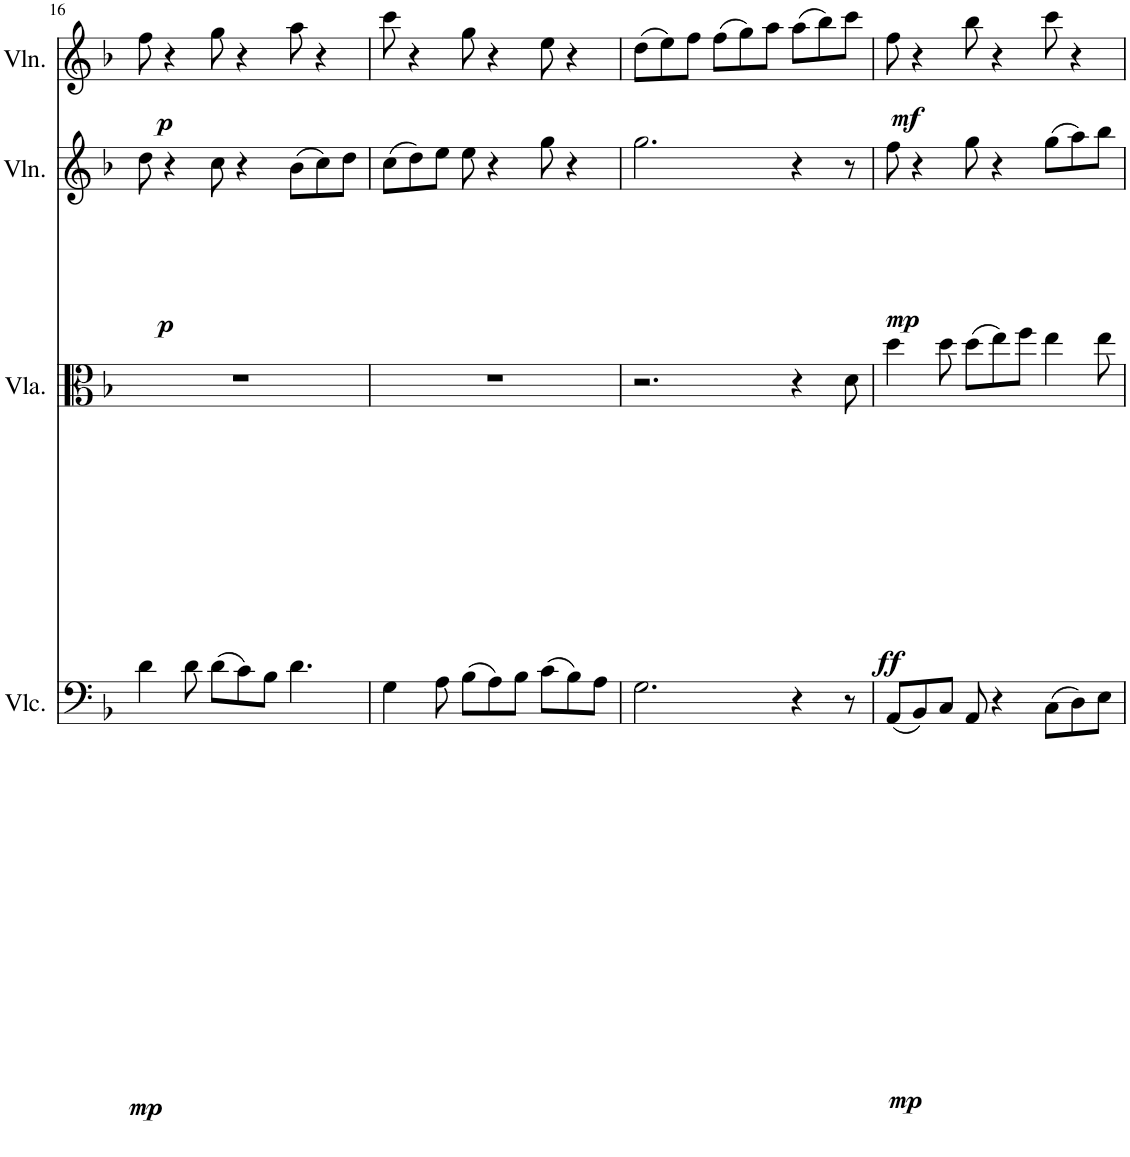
**kern	**dynam	**kern	**dynam	**kern	**dynam	**kern	**dynam
*part4	*part4	*part3	*part3	*part2	*part2	*part1	*part1
*staff4	*staff4	*staff3	*staff3	*staff2	*staff2	*staff1	*staff1
*I"Violoncello	*	*I"Viola	*	*I"Violin	*	*I"Violin	*
*I'Vlc.	*	*I'Vla.	*	*I'Vln.	*	*I'Vln.	*
!!LO:PB:g=z
*clefF4	*	*clefC3	*	*clefG2	*	*clefG2	*
*k[b-]	*	*k[b-]	*	*k[b-]	*	*k[b-]	*
*M9/8	*	*M9/8	*	*M9/8	*	*M9/8	*
=16	=16	=16	=16	=16	=16	=16	=16
!	!LO:DY:b	!	!	!	!LO:DY:b	!	!LO:DY:b
4d\	mp	8%9r	.	8dd\	p	8ff\	p
.	.	.	.	4r	.	4r	.
8d\	.	.	.	.	.	.	.
(8d\L	.	.	.	8cc\	.	8gg\	.
8c\)	.	.	.	4r	.	4r	.
8B-\J	.	.	.	.	.	.	.
4.d\	.	.	.	(8b-\L	.	8aa\	.
.	.	.	.	8cc\)	.	4r	.
.	.	.	.	8dd\J	.	.	.
=17	=17	=17	=17	=17	=17	=17	=17
4G\	.	8%9r	.	(8cc\L	.	8ccc\	.
.	.	.	.	8dd\)	.	4r	.
8A\	.	.	.	8ee\J	.	.	.
(8B-\L	.	.	.	8ee\	.	8gg\	.
8A\)	.	.	.	4r	.	4r	.
8B-\J	.	.	.	.	.	.	.
(8c\L	.	.	.	8gg\	.	8ee\	.
8B-\)	.	.	.	4r	.	4r	.
8A\J	.	.	.	.	.	.	.
=18	=18	=18	=18	=18	=18	=18	=18
2.G\	.	2.r	.	2.gg\	.	(8dd\L	.
.	.	.	.	.	.	8ee\)	.
.	.	.	.	.	.	8ff\J	.
.	.	.	.	.	.	(8ff\L	.
.	.	.	.	.	.	8gg\)	.
.	.	.	.	.	.	8aa\J	.
4r	.	4r	.	4r	.	(8aa\L	.
.	.	.	.	.	.	8bb-\)	.
8r	.	8d\	.	8r	.	8ccc\J	.
=19	=19	=19	=19	=19	=19	=19	=19
!	!LO:DY:b	!	!LO:DY:b	!	!LO:DY:b	!	!LO:DY:b
(8AA/L	mp	4dd\	ff	8ff\	mp	8ff\	mf
8BB-/)	.	.	.	4r	.	4r	.
8C/J	.	8dd\	.	.	.	.	.
8AA/	.	(8dd\L	.	8gg\	.	8bb-\	.
4r	.	8ee\)	.	4r	.	4r	.
.	.	8ff\J	.	.	.	.	.
(8C\L	.	4ee\	.	(8gg\L	.	8ccc\	.
8D\)	.	.	.	8aa\)	.	4r	.
8E\J	.	8ee\	.	8bb-\J	.	.	.
=	=	=	=	=	=	=	=
*-	*-	*-	*-	*-	*-	*-	*-
